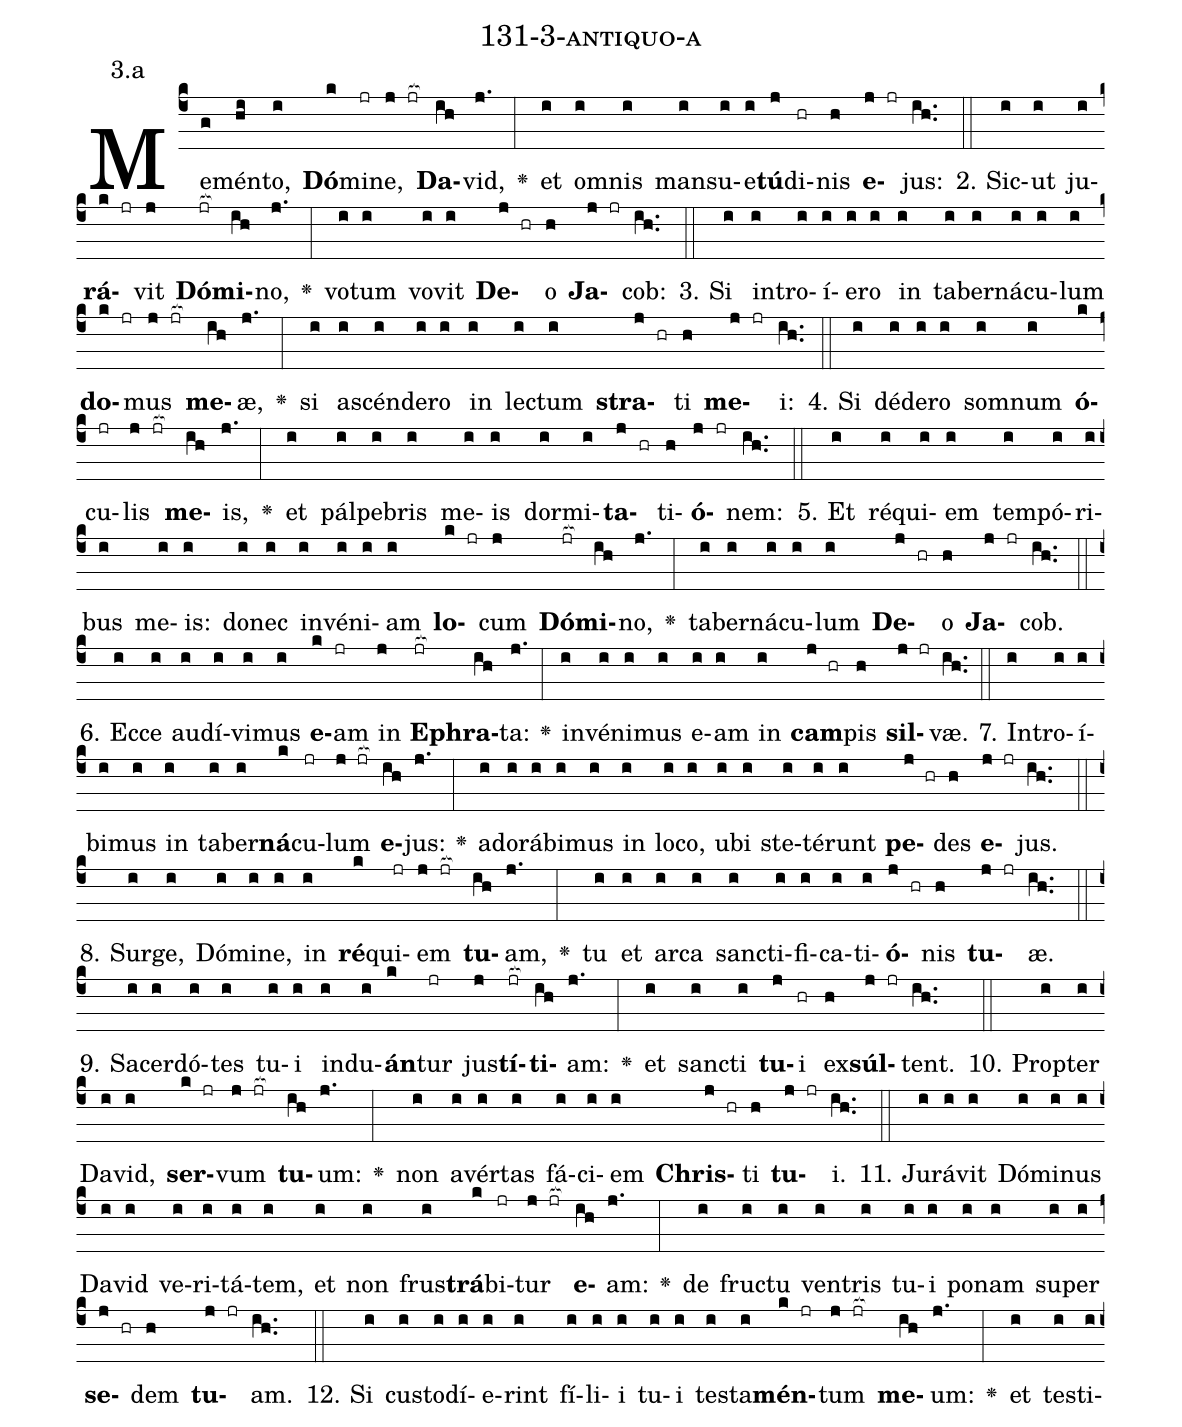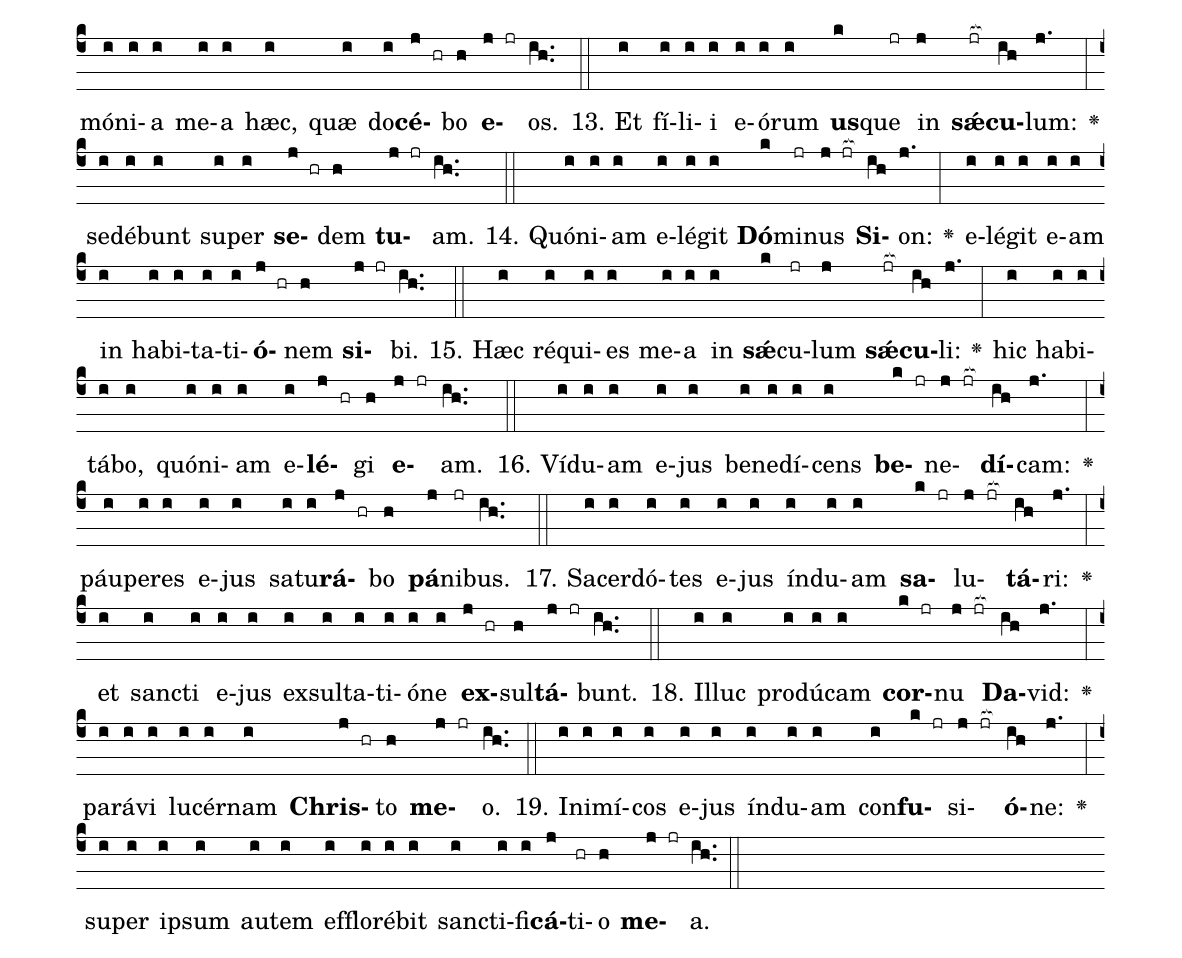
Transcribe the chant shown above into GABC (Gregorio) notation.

name: 131-3-antiquo-a;
annotation: 3.a;
%%
(c4)Me(g)mén(hi)to,(i) <b>Dó</b>(k)mi(jr)ne,(j jr[ocb:1{]) <b>Da</b>(ih[ocb:0}])vid,(j.) <v>\greheightstar</v>(:) et(i) om(i)nis(i) man(i)su(i)e(i)<b>tú</b>(j)di(hr)nis(h) <b>e</b>(j jr)jus:(ih..) (::)
2. Sic(i)ut(i) ju(i)<b>rá</b>(k jr)vit(j) <b>Dó</b>(jr[ocb:1{])<b>mi</b>(ih[ocb:0}])no,(j.) <v>\greheightstar</v>(:) vo(i)tum(i) vo(i)vit(i) <b>De</b>(j hr)o(h) <b>Ja</b>(j jr)cob:(ih..) (::)
3. Si(i) in(i)tro(i)í(i)e(i)ro(i) in(i) ta(i)ber(i)ná(i)cu(i)lum(i) <b>do</b>(k jr)mus(j jr[ocb:1{]) <b>me</b>(ih[ocb:0}])æ,(j.) <v>\greheightstar</v>(:) si(i) a(i)scén(i)de(i)ro(i) in(i) lec(i)tum(i) <b>stra</b>(j hr)ti(h) <b>me</b>(j jr)i:(ih..) (::)
4. Si(i) dé(i)de(i)ro(i) som(i)num(i) <b>ó</b>(k)cu(jr)lis(j jr[ocb:1{]) <b>me</b>(ih[ocb:0}])is,(j.) <v>\greheightstar</v>(:) et(i) pál(i)pe(i)bris(i) me(i)is(i) dor(i)mi(i)<b>ta</b>(j hr)ti(h)<b>ó</b>(j jr)nem:(ih..) (::)
5. Et(i) ré(i)qui(i)em(i) tem(i)pó(i)ri(i)bus(i) me(i)is:(i) do(i)nec(i) in(i)vé(i)ni(i)am(i) <b>lo</b>(k jr)cum(j) <b>Dó</b>(jr[ocb:1{])<b>mi</b>(ih[ocb:0}])no,(j.) <v>\greheightstar</v>(:) ta(i)ber(i)ná(i)cu(i)lum(i) <b>De</b>(j hr)o(h) <b>Ja</b>(j jr)cob.(ih..) (::)
6. Ec(i)ce(i) au(i)dí(i)vi(i)mus(i) <b>e</b>(k)am(jr) in(j) <b>E</b>(jr[ocb:1{])<b>phra</b>(ih[ocb:0}])ta:(j.) <v>\greheightstar</v>(:) in(i)vé(i)ni(i)mus(i) e(i)am(i) in(i) <b>cam</b>(j hr)pis(h) <b>sil</b>(j jr)væ.(ih..) (::)
7. In(i)tro(i)í(i)bi(i)mus(i) in(i) ta(i)ber(i)<b>ná</b>(k)cu(jr)lum(j jr[ocb:1{]) <b>e</b>(ih[ocb:0}])jus:(j.) <v>\greheightstar</v>(:) ad(i)o(i)rá(i)bi(i)mus(i) in(i) lo(i)co,(i) u(i)bi(i) ste(i)té(i)runt(i) <b>pe</b>(j hr)des(h) <b>e</b>(j jr)jus.(ih..) (::)
8. Sur(i)ge,(i) Dó(i)mi(i)ne,(i) in(i) <b>ré</b>(k)qui(jr)em(j jr[ocb:1{]) <b>tu</b>(ih[ocb:0}])am,(j.) <v>\greheightstar</v>(:) tu(i) et(i) ar(i)ca(i) sanc(i)ti(i)fi(i)ca(i)ti(i)<b>ó</b>(j hr)nis(h) <b>tu</b>(j jr)æ.(ih..) (::)
9. Sa(i)cer(i)dó(i)tes(i) tu(i)i(i) ind(i)u(i)<b>án</b>(k)tur(jr) jus(j)<b>tí</b>(jr[ocb:1{])<b>ti</b>(ih[ocb:0}])am:(j.) <v>\greheightstar</v>(:) et(i) sanc(i)ti(i) <b>tu</b>(j)i(hr) ex(h)<b>súl</b>(j jr)tent.(ih..) (::)
10. Prop(i)ter(i) Da(i)vid,(i) <b>ser</b>(k jr)vum(j jr[ocb:1{]) <b>tu</b>(ih[ocb:0}])um:(j.) <v>\greheightstar</v>(:) non(i) a(i)vér(i)tas(i) fá(i)ci(i)em(i) <b>Chris</b>(j hr)ti(h) <b>tu</b>(j jr)i.(ih..) (::)
11. Ju(i)rá(i)vit(i) Dó(i)mi(i)nus(i) Da(i)vid(i) ve(i)ri(i)tá(i)tem,(i) et(i) non(i) frus(i)<b>trá</b>(k)bi(jr)tur(j jr[ocb:1{]) <b>e</b>(ih[ocb:0}])am:(j.) <v>\greheightstar</v>(:) de(i) fruc(i)tu(i) ven(i)tris(i) tu(i)i(i) po(i)nam(i) su(i)per(i) <b>se</b>(j hr)dem(h) <b>tu</b>(j jr)am.(ih..) (::)
12. Si(i) cus(i)to(i)dí(i)e(i)rint(i) fí(i)li(i)i(i) tu(i)i(i) tes(i)ta(i)<b>mén</b>(k jr)tum(j jr[ocb:1{]) <b>me</b>(ih[ocb:0}])um:(j.) <v>\greheightstar</v>(:) et(i) tes(i)ti(i)mó(i)ni(i)a(i) me(i)a(i) hæc,(i) quæ(i) do(i)<b>cé</b>(j hr)bo(h) <b>e</b>(j jr)os.(ih..) (::)
13. Et(i) fí(i)li(i)i(i) e(i)ó(i)rum(i) <b>us</b>(k)que(jr) in(j) <b>sǽ</b>(jr[ocb:1{])<b>cu</b>(ih[ocb:0}])lum:(j.) <v>\greheightstar</v>(:) se(i)dé(i)bunt(i) su(i)per(i) <b>se</b>(j hr)dem(h) <b>tu</b>(j jr)am.(ih..) (::)
14. Quón(i)i(i)am(i) e(i)lé(i)git(i) <b>Dó</b>(k)mi(jr)nus(j jr[ocb:1{]) <b>Si</b>(ih[ocb:0}])on:(j.) <v>\greheightstar</v>(:) e(i)lé(i)git(i) e(i)am(i) in(i) ha(i)bi(i)ta(i)ti(i)<b>ó</b>(j hr)nem(h) <b>si</b>(j jr)bi.(ih..) (::)
15. Hæc(i) ré(i)qui(i)es(i) me(i)a(i) in(i) <b>sǽ</b>(k)cu(jr)lum(j) <b>sǽ</b>(jr[ocb:1{])<b>cu</b>(ih[ocb:0}])li:(j.) <v>\greheightstar</v>(:) hic(i) ha(i)bi(i)tá(i)bo,(i) quón(i)i(i)am(i) e(i)<b>lé</b>(j hr)gi(h) <b>e</b>(j jr)am.(ih..) (::)
16. Ví(i)du(i)am(i) e(i)jus(i) be(i)ne(i)dí(i)cens(i) <b>be</b>(k jr)ne(j jr[ocb:1{])<b>dí</b>(ih[ocb:0}])cam:(j.) <v>\greheightstar</v>(:) páu(i)pe(i)res(i) e(i)jus(i) sa(i)tu(i)<b>rá</b>(j hr)bo(h) <b>pá</b>(j)ni(jr)bus.(ih..) (::)
17. Sa(i)cer(i)dó(i)tes(i) e(i)jus(i) índ(i)u(i)am(i) <b>sa</b>(k jr)lu(j jr[ocb:1{])<b>tá</b>(ih[ocb:0}])ri:(j.) <v>\greheightstar</v>(:) et(i) sanc(i)ti(i) e(i)jus(i) ex(i)sul(i)ta(i)ti(i)ó(i)ne(i) <b>ex</b>(j hr)sul(h)<b>tá</b>(j jr)bunt.(ih..) (::)
18. Il(i)luc(i) pro(i)dú(i)cam(i) <b>cor</b>(k jr)nu(j jr[ocb:1{]) <b>Da</b>(ih[ocb:0}])vid:(j.) <v>\greheightstar</v>(:) pa(i)rá(i)vi(i) lu(i)cér(i)nam(i) <b>Chris</b>(j hr)to(h) <b>me</b>(j jr)o.(ih..) (::)
19. In(i)i(i)mí(i)cos(i) e(i)jus(i) índ(i)u(i)am(i) con(i)<b>fu</b>(k jr)si(j jr[ocb:1{])<b>ó</b>(ih[ocb:0}])ne:(j.) <v>\greheightstar</v>(:) su(i)per(i) ip(i)sum(i) au(i)tem(i) ef(i)flo(i)ré(i)bit(i) sanc(i)ti(i)fi(i)<b>cá</b>(j)ti(hr)o(h) <b>me</b>(j jr)a.(ih..) (::)
